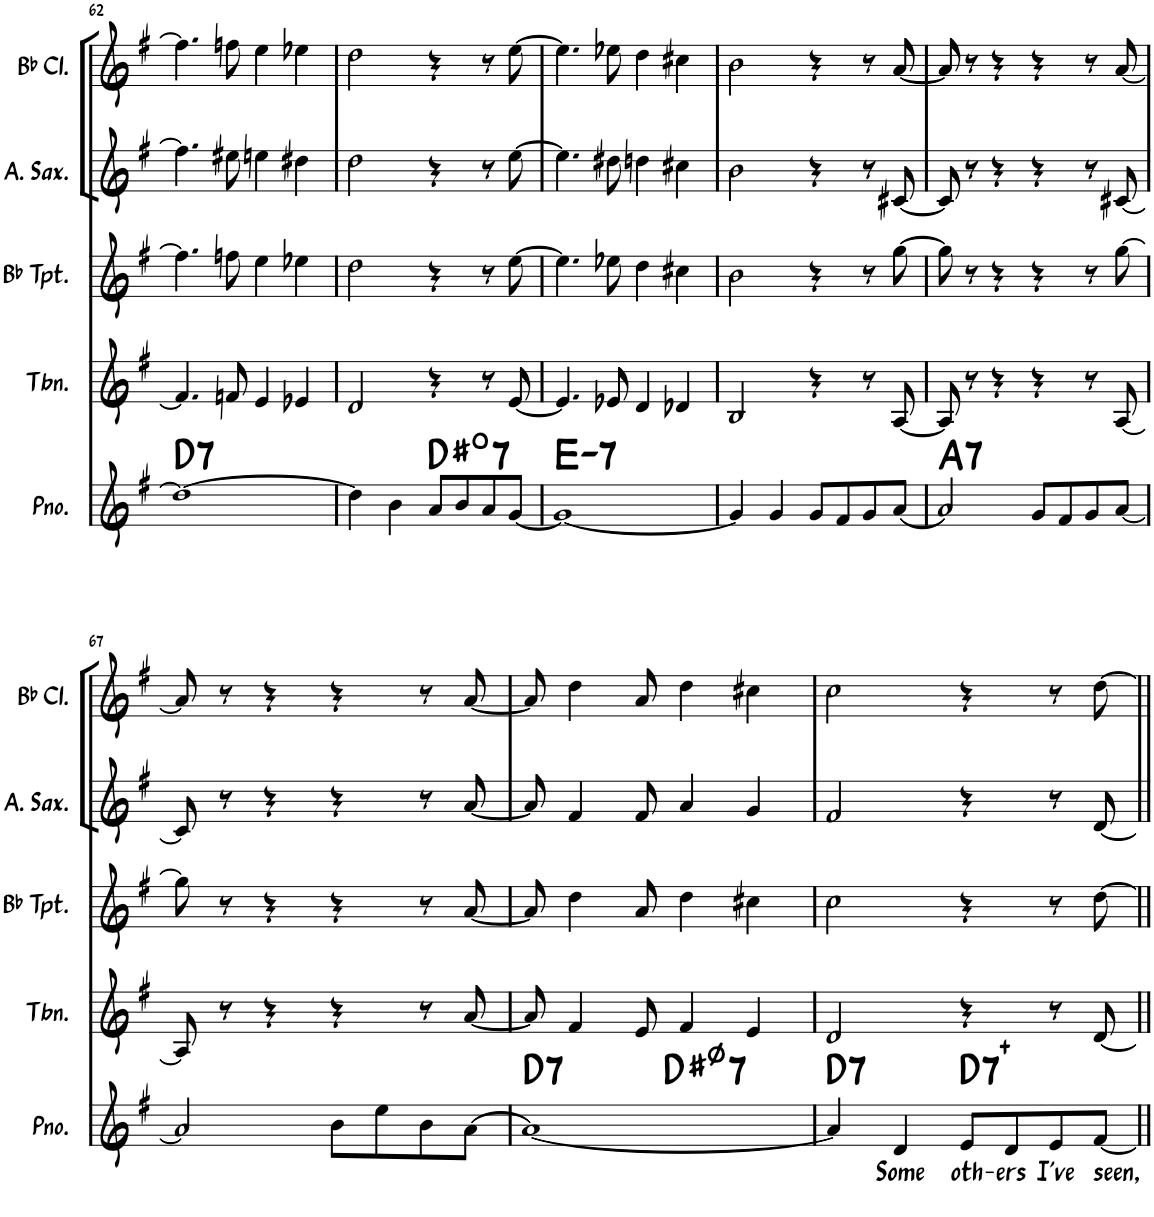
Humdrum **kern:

**kern	**text	**harte	**kern	**kern	**kern	**kern
*part5	*part5	*part5	*part4	*part3	*part2	*part1
*staff5	*staff5	*	*staff4	*staff3	*staff2	*staff1
*I"Piano	*	*	*I"Trombone	*I"Bb Trumpet	*I"Alto Saxophone	*I"Bb Clarinet
*I'Pno.	*	*	*I'Tbn.	*I'Bb Tpt.	*I'A. Sax.	*I'Bb Cl.
!!LO:PB:g=z
*clefG2	*	*	*clefG2	*clefG2	*clefG2	*clefG2
*	*	*	*	*ITrd1c2	*ITrd5c9	*ITrd1c2
*k[f#]	*	*	*k[f#]	*k[f#]	*k[f#]	*k[f#]
*M4/4	*	*	*M4/4	*M4/4	*M4/4	*M4/4
=62	=62	=62	=62	=62	=62	=62
!	!	!LO:H:kt=7	!	!	!	!
1dd_	.	D:7	4.f#/]	4.ff#\]	4.ff#\]	4.ff#\]
.	.	.	8fn/	8ffn\	8ee#X\	8ffn\
.	.	.	4e/	4ee\	4een\	4ee\
.	.	.	4e-X/	4ee-X\	4dd#X\	4ee-X\
=63	=63	=63	=63	=63	=63	=63
4dd\]	.	.	2d/	2dd\	2dd\	2dd\
4b\	.	.	.	.	.	.
!	!	!LO:H:kt=7	!	!	!	!
8a/L	.	D#:dim7	4r	4r	4r	4r
8b/	.	.	.	.	.	.
8a/	.	.	8r	8r	8r	8r
[8g/J	.	.	[8e/	[8ee\	[8ee\	[8ee\
=64	=64	=64	=64	=64	=64	=64
!	!	!LO:H:kt=7	!	!	!	!
1g_	.	E:min7	4.e/]	4.ee\]	4.ee\]	4.ee\]
.	.	.	8e-X/	8ee-X\	8dd#X\	8ee-X\
.	.	.	4d/	4dd\	4ddn\	4dd\
.	.	.	4d-X/	4cc#X\	4cc#X\	4cc#X\
=65	=65	=65	=65	=65	=65	=65
4g/]	.	.	2B/	2b\	2b\	2b\
4g/	.	.	.	.	.	.
8g/L	.	.	4r	4r	4r	4r
8f#/	.	.	.	.	.	.
8g/	.	.	8r	8r	8r	8r
[8a/J	.	.	[8A/	[8gg\	[8c#X/	[8a/
=66	=66	=66	=66	=66	=66	=66
!	!	!LO:H:kt=7	!	!	!	!
2a/]	.	A:7	8A/]	8gg\]	8c#/]	8a/]
.	.	.	8r	8r	8r	8r
.	.	.	4r	4r	4r	4r
8g/L	.	.	4r	4r	4r	4r
8f#/	.	.	.	.	.	.
8g/	.	.	8r	8r	8r	8r
[8a/J	.	.	[8A/	[8gg\	[8c#X/	[8a/
!!LO:LB:g=z
=67	=67	=67	=67	=67	=67	=67
2a/]	.	.	8A/]	8gg\]	8c#/]	8a/]
.	.	.	8r	8r	8r	8r
.	.	.	4r	4r	4r	4r
8b\L	.	.	4r	4r	4r	4r
8ee\	.	.	.	.	.	.
8b\	.	.	8r	8r	8r	8r
[8a\J	.	.	[8a/	[8a/	[8a/	[8a/
=68	=68	=68	=68	=68	=68	=68
!	!	!LO:H:kt=7	!	!	!	!
*^	*	*	*	*	*	*
1a_	2ryy	.	D:7	8a/]	8a/]	8a/]	8a/]
.	.	.	.	4f#/	4dd\	4f#/	4dd\
.	.	.	.	8e/	8a/	8f#/	8a/
!	!	!	!LO:H:kt=7	!	!	!	!
.	2ryy	.	D#:hdim7	4f#/	4dd\	4a/	4dd\
.	.	.	.	4e/	4cc#X\	4g/	4cc#X\
=69	=69	=69	=69	=69	=69	=69	=69
!	!	!	!LO:H:kt=7	!	!	!	!
*v	*v	*	*	*	*	*	*
4a/]	.	D:7	2d/	2cc\	2f#/	2cc\
!	!LO:LY:b	!	!	!	!	!
4d/	Some	.	.	.	.	.
!	!LO:LY:b	!LO:H:kt=7+	!	!	!	!
8e/L	oth-	D:aug(b7)	4r	4r	4r	4r
!	!LO:LY:b	!	!	!	!	!
8d/	-ers	.	.	.	.	.
!	!LO:LY:b	!	!	!	!	!
8e/	I've	.	8r	8r	8r	8r
!	!LO:LY:b	!	!	!	!	!
[8f#/J	seen,	.	[8d/	[8dd\	[8d/	[8dd\
=||	=||	=||	=||	=||	=||	=||
*-	*-	*-	*-	*-	*-	*-
